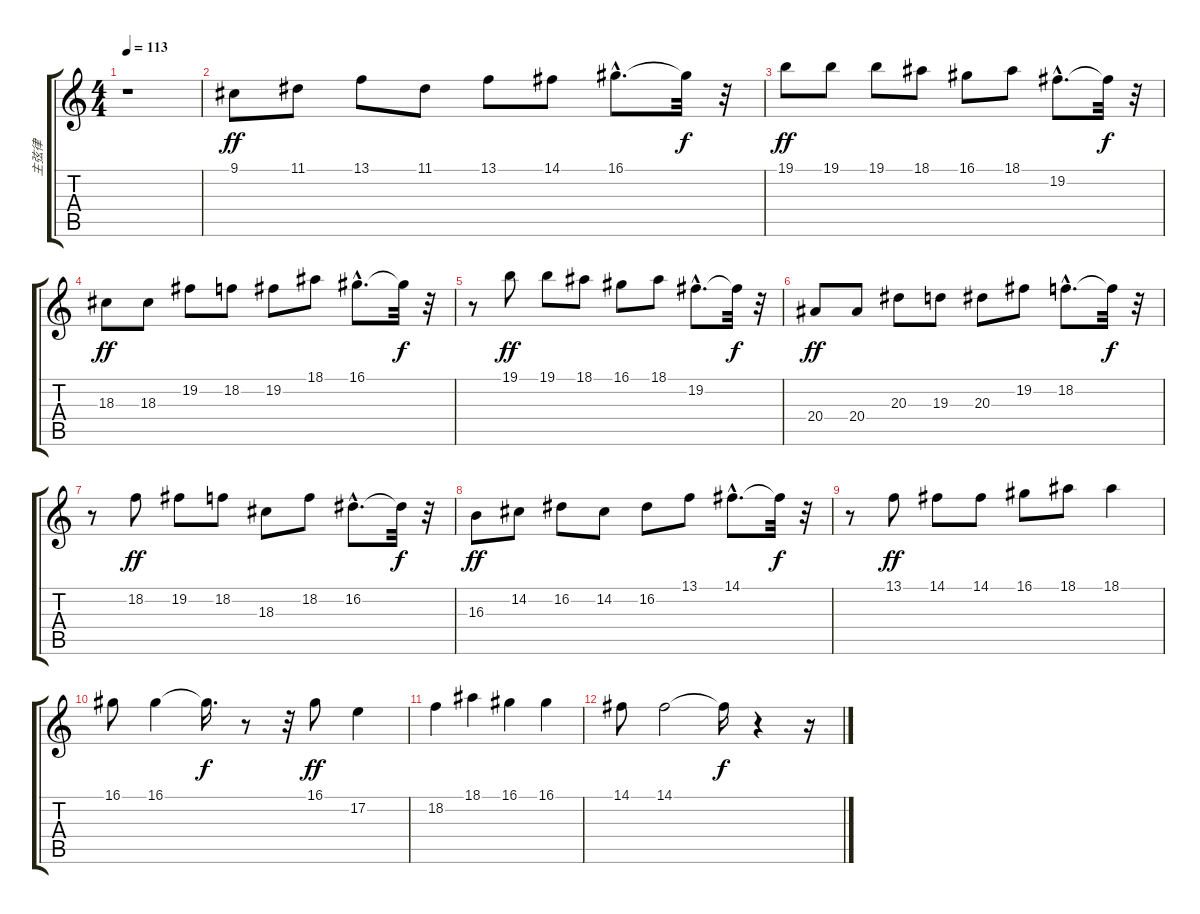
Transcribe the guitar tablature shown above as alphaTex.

\track ("主弦律" "主弦律") {instrument flute}
\staff {score tabs}
\tuning (E4 B3 G3 D3 A2 E2) {hide}
\ts (4 4)
\tempo 113
\clef g2
\ks c
r.1{dy f} |
9.1.8{dy ff} 11.1.8 13.1.8 11.1.8 13.1.8 14.1.8 16.1{hac}.8{d} 16.1{t}.32{dy f} r.32 |
19.1.8{dy ff} 19.1.8 19.1.8 18.1.8 16.1.8 18.1.8 19.2{hac}.8{d} 19.2{t}.32{dy f} r.32 |
18.3.8{dy ff} 18.3.8 19.2.8 18.2.8 19.2.8 18.1.8 16.1{hac}.8{d} 16.1{t}.32{dy f} r.32 |
r.8 19.1.8{dy ff} 19.1.8 18.1.8 16.1.8 18.1.8 19.2{hac}.8{d} 19.2{t}.32{dy f} r.32 |
20.4.8{dy ff} 20.4.8 20.3.8 19.3.8 20.3.8 19.2.8 18.2{hac}.8{d} 18.2{t}.32{dy f} r.32 |
r.8 18.2.8{dy ff} 19.2.8 18.2.8 18.3.8 18.2.8 16.2{hac}.8{d} 16.2{t}.32{dy f} r.32 |
16.3.8{dy ff} 14.2.8 16.2.8 14.2.8 16.2.8 13.1.8 14.1{hac}.8{d} 14.1{t}.32{dy f} r.32 |
r.8 13.1.8{dy ff} 14.1.8 14.1.8 16.1.8 18.1.8 18.1.4 |
16.1.8 16.1.4 16.1{t}.16{d dy f} r.8 r.32 16.1.8{dy ff} 17.2.4 |
18.2.4 18.1.4 16.1.4 16.1.4 |
14.1.8 14.1.2 14.1{t}.16{dy f} r.4 r.16
